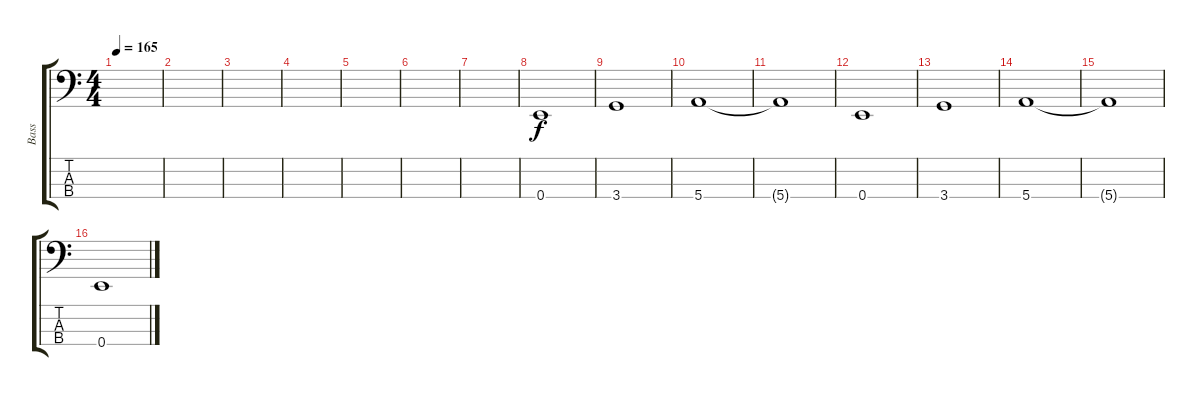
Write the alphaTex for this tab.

\track ("Bass" "Bass") {instrument electricbassfinger}
\staff {score tabs}
\tuning (G2 D2 A1 E1) {hide}
\ts (4 4)
\tempo 165
\clef f4
\ks c
|
|
|
|
|
|
|
0.4.1 |
3.4.1 |
5.4.1 |
5.4{t}.1 |
0.4.1 |
3.4.1 |
5.4.1 |
5.4{t}.1 |
0.4.1
